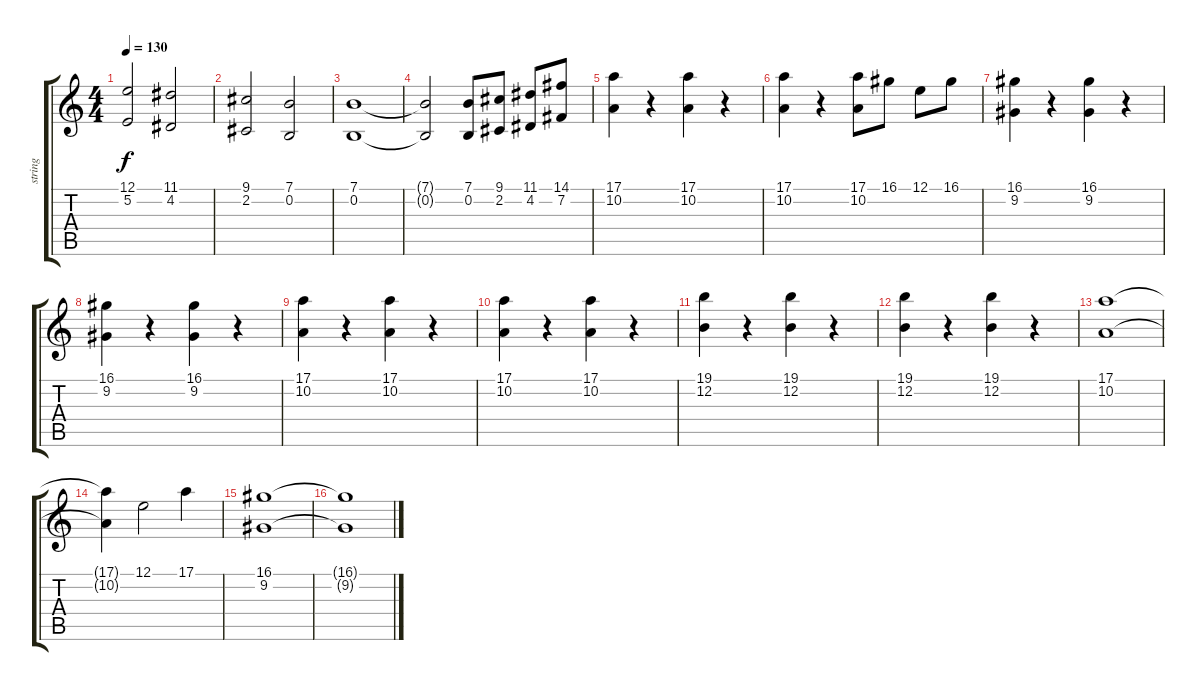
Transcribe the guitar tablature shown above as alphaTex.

\track ("string" "string") {instrument stringensemble1}
\staff {score tabs}
\tuning (E4 B3 G3 D3 A2 E2) {hide}
\ts (4 4)
\tempo 130
\clef g2
\ks c
(12.1 5.2).2{dy f} (11.1 4.2).2 |
(9.1 2.2).2 (7.1 0.2).2 |
(7.1 0.2).1 |
(7.1{t} 0.2{t}).2 (7.1 0.2).8 (9.1 2.2).8 (11.1 4.2).8 (14.1 7.2).8 |
(17.1 10.2).4 r.4 (17.1 10.2).4 r.4 |
(17.1 10.2).4 r.4 (17.1 10.2).8 16.1.8 12.1.8 16.1.8 |
(16.1 9.2).4 r.4 (16.1 9.2).4 r.4 |
(16.1 9.2).4 r.4 (16.1 9.2).4 r.4 |
(17.1 10.2).4 r.4 (17.1 10.2).4 r.4 |
(17.1 10.2).4 r.4 (17.1 10.2).4 r.4 |
(19.1 12.2).4 r.4 (19.1 12.2).4 r.4 |
(19.1 12.2).4 r.4 (19.1 12.2).4 r.4 |
(17.1 10.2).1 |
(17.1{t} 10.2{t}).4 12.1.2 17.1.4 |
(16.1 9.2).1 |
(16.1{t} 9.2{t}).1
